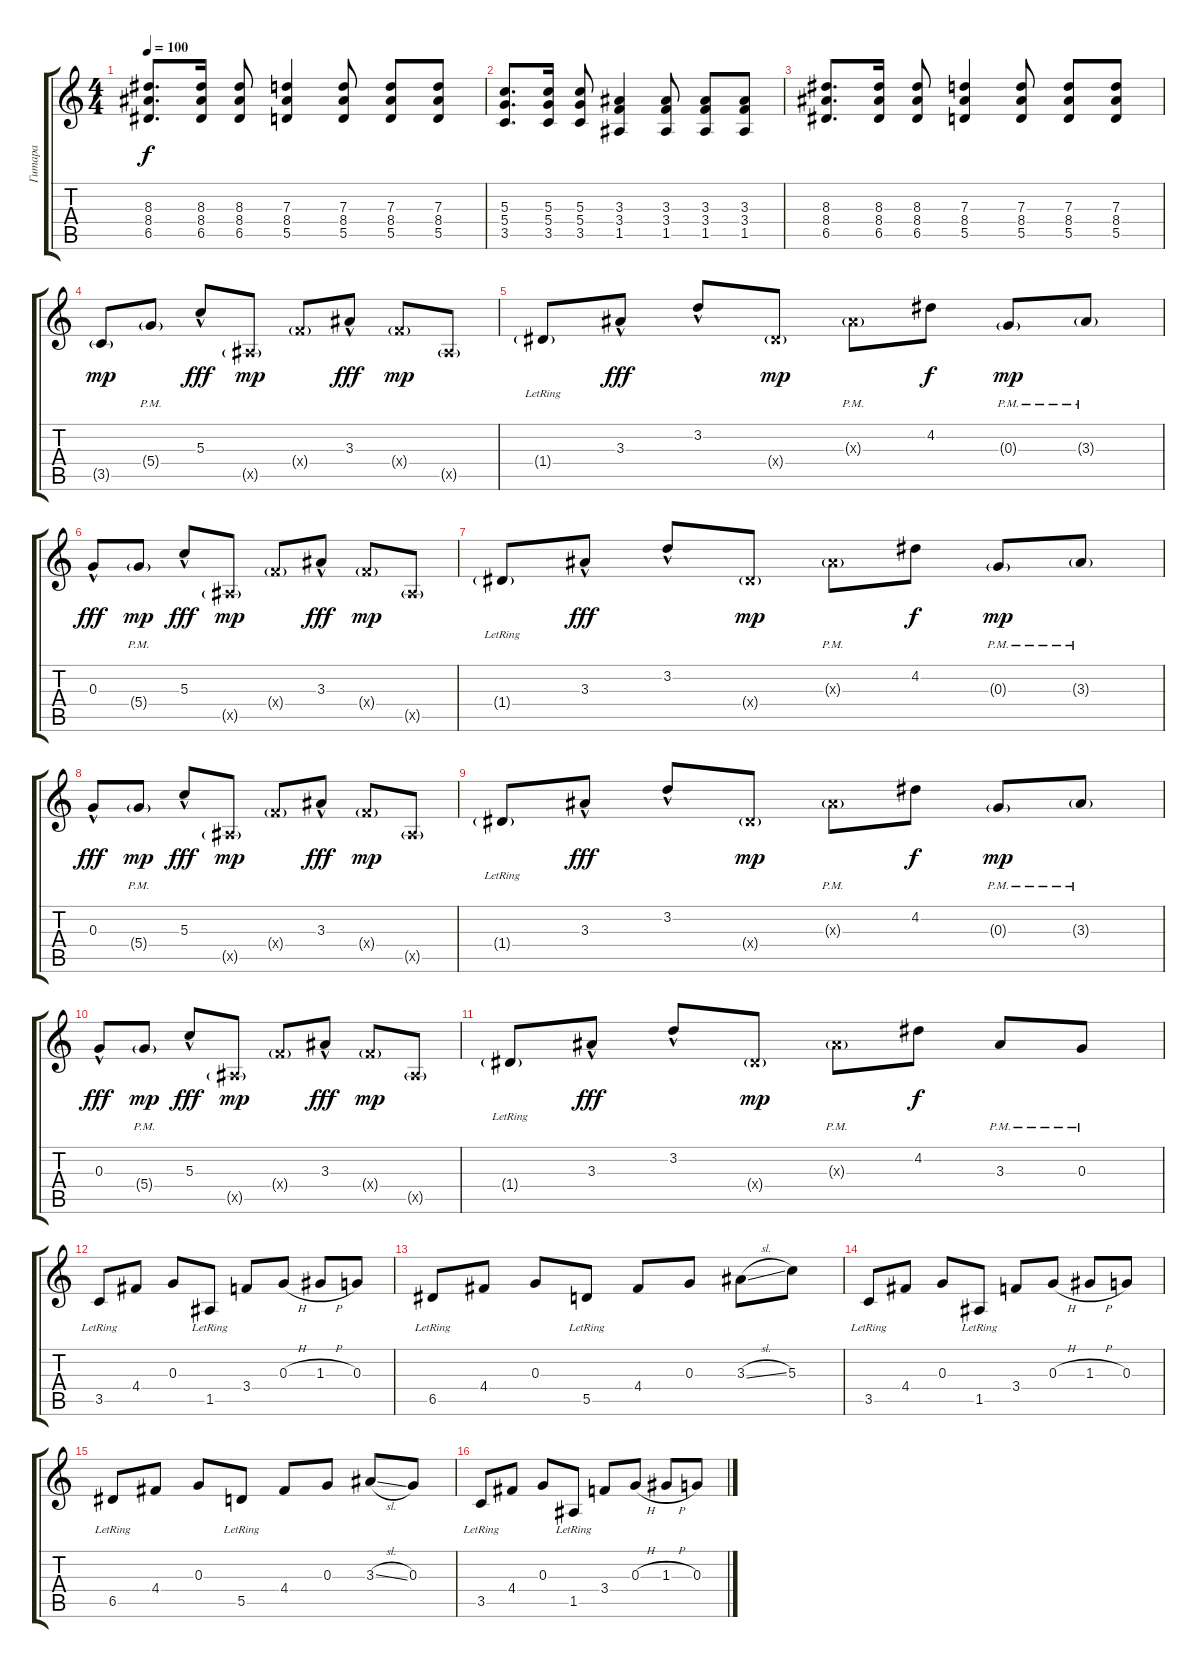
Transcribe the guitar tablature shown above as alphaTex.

\track ("Гитара" "Гитара") {instrument acousticguitarsteel}
\staff {score tabs}
\tuning (E4 B3 G3 D3 A2 E2) {hide}
\ts (4 4)
\tempo 100
\clef g2
\ks c
(8.3 8.4 6.5).8{d dy f} (8.3 8.4 6.5).16 (8.3 8.4 6.5).8 (7.3 8.4 5.5).4 (7.3 8.4 5.5).8 (7.3 8.4 5.5).8 (7.3 8.4 5.5).8 |
(5.3 5.4 3.5).8{d} (5.3 5.4 3.5).16 (5.3 5.4 3.5).8 (3.3 3.4 1.5).4 (3.3 3.4 1.5).8 (3.3 3.4 1.5).8 (3.3 3.4 1.5).8 |
(8.3 8.4 6.5).8{d} (8.3 8.4 6.5).16 (8.3 8.4 6.5).8 (7.3 8.4 5.5).4 (7.3 8.4 5.5).8 (7.3 8.4 5.5).8 (7.3 8.4 5.5).8 |
3.5{g}.8{dy mp instrument acousticguitarsteel} 5.4{g pm}.8 5.3{hac}.8{dy fff} 1.5{g x}.8{dy mp} 3.4{g x}.8 3.3{hac}.8{dy fff} 3.4{g x}.8{dy mp} 1.5{g x}.8 |
1.4{g lr}.8 3.3{hac}.8{dy fff} 3.2{hac}.8 1.4{g x}.8{dy mp} 3.3{g pm x}.8 4.2.8{dy f} 0.3{g pm}.8{dy mp} 3.3{g pm}.8 |
0.3{hac}.8{dy fff} 5.4{g pm}.8{dy mp} 5.3{hac}.8{dy fff} 1.5{g x}.8{dy mp} 3.4{g x}.8 3.3{hac}.8{dy fff} 3.4{g x}.8{dy mp} 1.5{g x}.8 |
1.4{g lr}.8 3.3{hac}.8{dy fff} 3.2{hac}.8 1.4{g x}.8{dy mp} 3.3{g pm x}.8 4.2.8{dy f} 0.3{g pm}.8{dy mp} 3.3{g pm}.8 |
0.3{hac}.8{dy fff} 5.4{g pm}.8{dy mp} 5.3{hac}.8{dy fff} 1.5{g x}.8{dy mp} 3.4{g x}.8 3.3{hac}.8{dy fff} 3.4{g x}.8{dy mp} 1.5{g x}.8 |
1.4{g lr}.8 3.3{hac}.8{dy fff} 3.2{hac}.8 1.4{g x}.8{dy mp} 3.3{g pm x}.8 4.2.8{dy f} 0.3{g pm}.8{dy mp} 3.3{g pm}.8 |
0.3{hac}.8{dy fff} 5.4{g pm}.8{dy mp} 5.3{hac}.8{dy fff} 1.5{g x}.8{dy mp} 3.4{g x}.8 3.3{hac}.8{dy fff} 3.4{g x}.8{dy mp} 1.5{g x}.8 |
1.4{g lr}.8 3.3{hac}.8{dy fff} 3.2{hac}.8 1.4{g x}.8{dy mp} 3.3{g pm x}.8 4.2.8{dy f} 3.3{pm}.8 0.3{pm}.8 |
3.5{lr}.8 4.4.8 0.3.8 1.5{lr}.8 3.4.8 0.3{h}.8 1.3{h}.8 0.3.8 |
6.5{lr}.8 4.4.8 0.3.8 5.5{lr}.8 4.4.8 0.3.8 3.3{sl}.8 5.3.8 |
3.5{lr}.8 4.4.8 0.3.8 1.5{lr}.8 3.4.8 0.3{h}.8 1.3{h}.8 0.3.8 |
6.5{lr}.8 4.4.8 0.3.8 5.5{lr}.8 4.4.8 0.3.8 3.3{sl}.8 0.3.8 |
3.5{lr}.8 4.4.8 0.3.8 1.5{lr}.8 3.4.8 0.3{h}.8 1.3{h}.8 0.3.8
